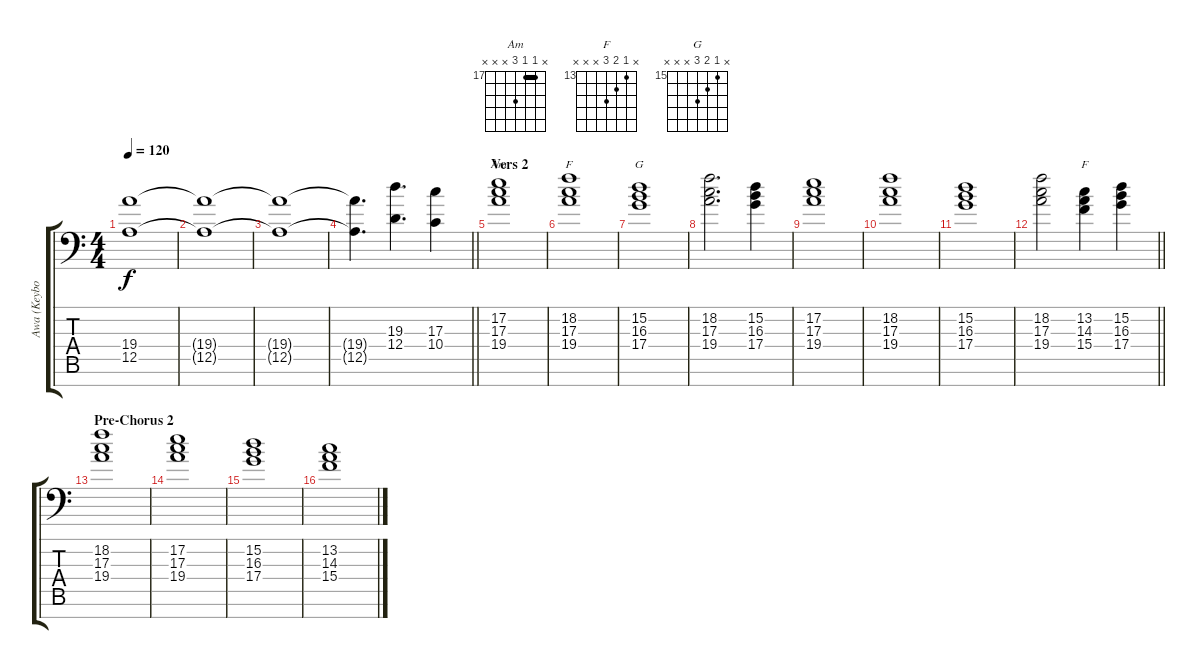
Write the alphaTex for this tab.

\track ("Awa (Keyboard Strings)" "Awa (Keybo") {instrument stringensemble1}
\staff {score tabs}
\tuning (E4 B3 G3 D3 A2 E2 A0) {hide}
\chord ("Am" x 17 17 19 x x x) {firstfret 17 barre 17}
\chord ("F" x 18 17 19 x x x) {firstfret 17}
\chord ("G" x 15 16 17 x x x) {firstfret 15}
\chord ("F" x 13 14 15 x x x) {firstfret 13}
\ts (4 4)
\tempo 120
\clef f4
\ks c
(19.4 12.5).1{dy f} |
(19.4{t} 12.5{t}).1 |
(19.4{t} 12.5{t}).1 |
\barLineRight lightlight
(19.4{t} 12.5{t}).4{d} (19.3 12.4).4{d} (17.3 10.4).4 |
\section ("" "Vers 2")
(17.2 17.3 19.4).1{ch "Am"} |
(18.2 17.3 19.4).1{ch "F"} |
(15.2 16.3 17.4).1{ch "G"} |
(18.2 17.3 19.4).2{d} (15.2 16.3 17.4).4 |
(17.2 17.3 19.4).1 |
(18.2 17.3 19.4).1 |
(15.2 16.3 17.4).1 |
\barLineRight lightlight
(18.2 17.3 19.4).2 (13.2 14.3 15.4).4{ch "F"} (15.2 16.3 17.4).4 |
\section ("" "Pre-Chorus 2")
(18.2 17.3 19.4).1 |
(17.2 17.3 19.4).1 |
(15.2 16.3 17.4).1 |
(13.2 14.3 15.4).1
